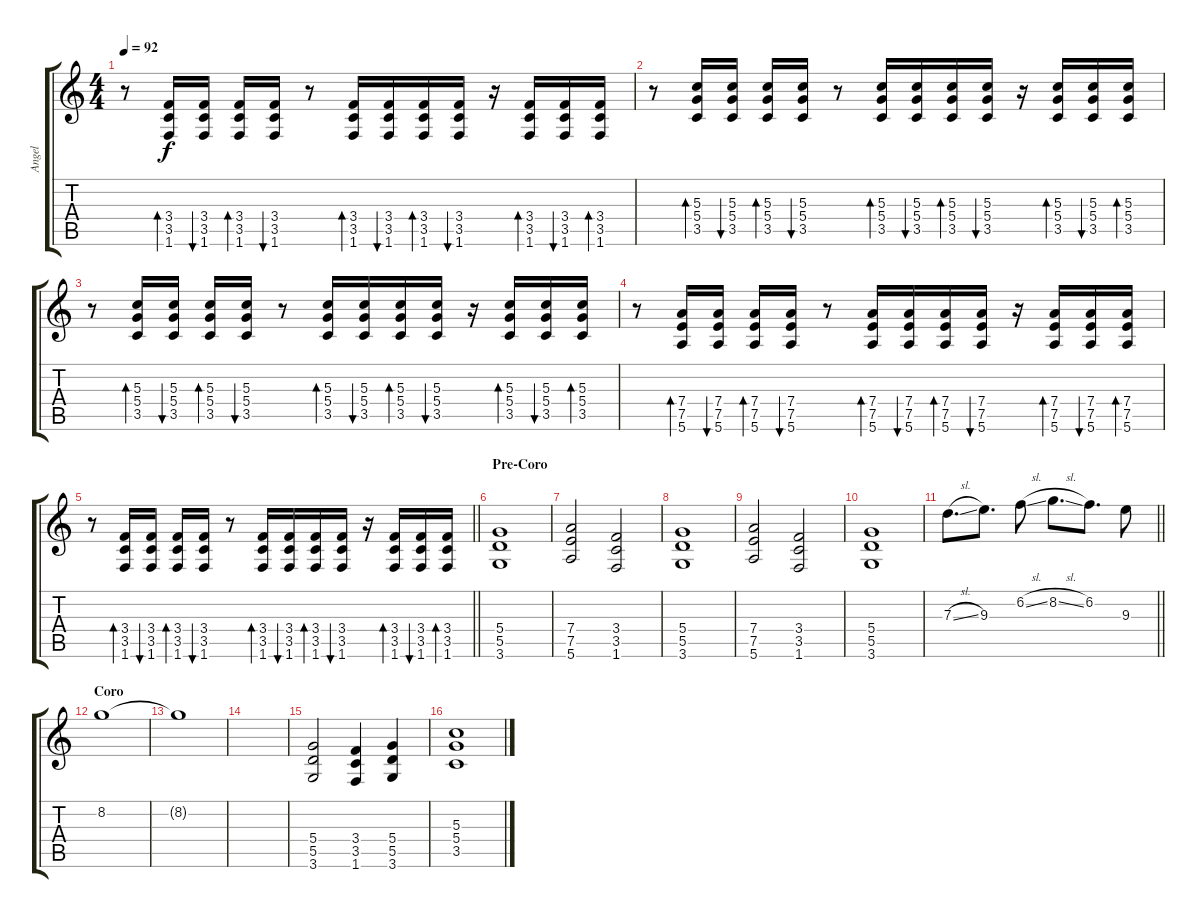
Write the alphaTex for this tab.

\track ("Angel" "Angel") {instrument distortionguitar}
\staff {score tabs}
\tuning (E4 B3 G3 D3 A2 E2) {hide}
\ts (4 4)
\tempo 92
\clef g2
\ks c
r.8{dy f} (3.4 3.5 1.6).16{bd 30} (3.4 3.5 1.6).16{bu 30} (3.4 3.5 1.6).16{bd 30} (3.4 3.5 1.6).16{bu 30} r.8 (3.4 3.5 1.6).16{bd 30} (3.4 3.5 1.6).16{bu 30} (3.4 3.5 1.6).16{bd 30} (3.4 3.5 1.6).16{bu 30} r.16 (3.4 3.5 1.6).16{bd 30} (3.4 3.5 1.6).16{bu 30} (3.4 3.5 1.6).16{bd 30} |
r.8 (5.3 5.4 3.5).16{bd 30} (5.3 5.4 3.5).16{bu 30} (5.3 5.4 3.5).16{bd 30} (5.3 5.4 3.5).16{bu 30} r.8 (5.3 5.4 3.5).16{bd 30} (5.3 5.4 3.5).16{bu 30} (5.3 5.4 3.5).16{bd 30} (5.3 5.4 3.5).16{bu 30} r.16 (5.3 5.4 3.5).16{bd 30} (5.3 5.4 3.5).16{bu 30} (5.3 5.4 3.5).16{bd 30} |
r.8 (5.3 5.4 3.5).16{bd 30} (5.3 5.4 3.5).16{bu 30} (5.3 5.4 3.5).16{bd 30} (5.3 5.4 3.5).16{bu 30} r.8 (5.3 5.4 3.5).16{bd 30} (5.3 5.4 3.5).16{bu 30} (5.3 5.4 3.5).16{bd 30} (5.3 5.4 3.5).16{bu 30} r.16 (5.3 5.4 3.5).16{bd 30} (5.3 5.4 3.5).16{bu 30} (5.3 5.4 3.5).16{bd 30} |
r.8 (7.4 7.5 5.6).16{bd 30} (7.4 7.5 5.6).16{bu 30} (7.4 7.5 5.6).16{bd 30} (7.4 7.5 5.6).16{bu 30} r.8 (7.4 7.5 5.6).16{bd 30} (7.4 7.5 5.6).16{bu 30} (7.4 7.5 5.6).16{bd 30} (7.4 7.5 5.6).16{bu 30} r.16 (7.4 7.5 5.6).16{bd 30} (7.4 7.5 5.6).16{bu 30} (7.4 7.5 5.6).16{bd 30} |
\barLineRight lightlight
r.8 (3.4 3.5 1.6).16{bd 30} (3.4 3.5 1.6).16{bu 30} (3.4 3.5 1.6).16{bd 30} (3.4 3.5 1.6).16{bu 30} r.8 (3.4 3.5 1.6).16{bd 30} (3.4 3.5 1.6).16{bu 30} (3.4 3.5 1.6).16{bd 30} (3.4 3.5 1.6).16{bu 30} r.16 (3.4 3.5 1.6).16{bd 30} (3.4 3.5 1.6).16{bu 30} (3.4 3.5 1.6).16{bd 30} |
\section ("" "Pre-Coro")
(5.4 5.5 3.6).1 |
(7.4 7.5 5.6).2 (3.4 3.5 1.6).2 |
(5.4 5.5 3.6).1 |
(7.4 7.5 5.6).2 (3.4 3.5 1.6).2 |
(5.4 5.5 3.6).1 |
\barLineRight lightlight
7.3{sl}.8{d} 9.3.8{d} 6.2{sl}.8 8.2{sl}.8{d} 6.2.8{d} 9.3.8 |
\section ("" "Coro")
8.2.1{volume 2} |
8.2{t}.1 |
|
(5.4 5.5 3.6).2{volume 13} (3.4 3.5 1.6).4 (5.4 5.5 3.6).4 |
(5.3 5.4 3.5).1
